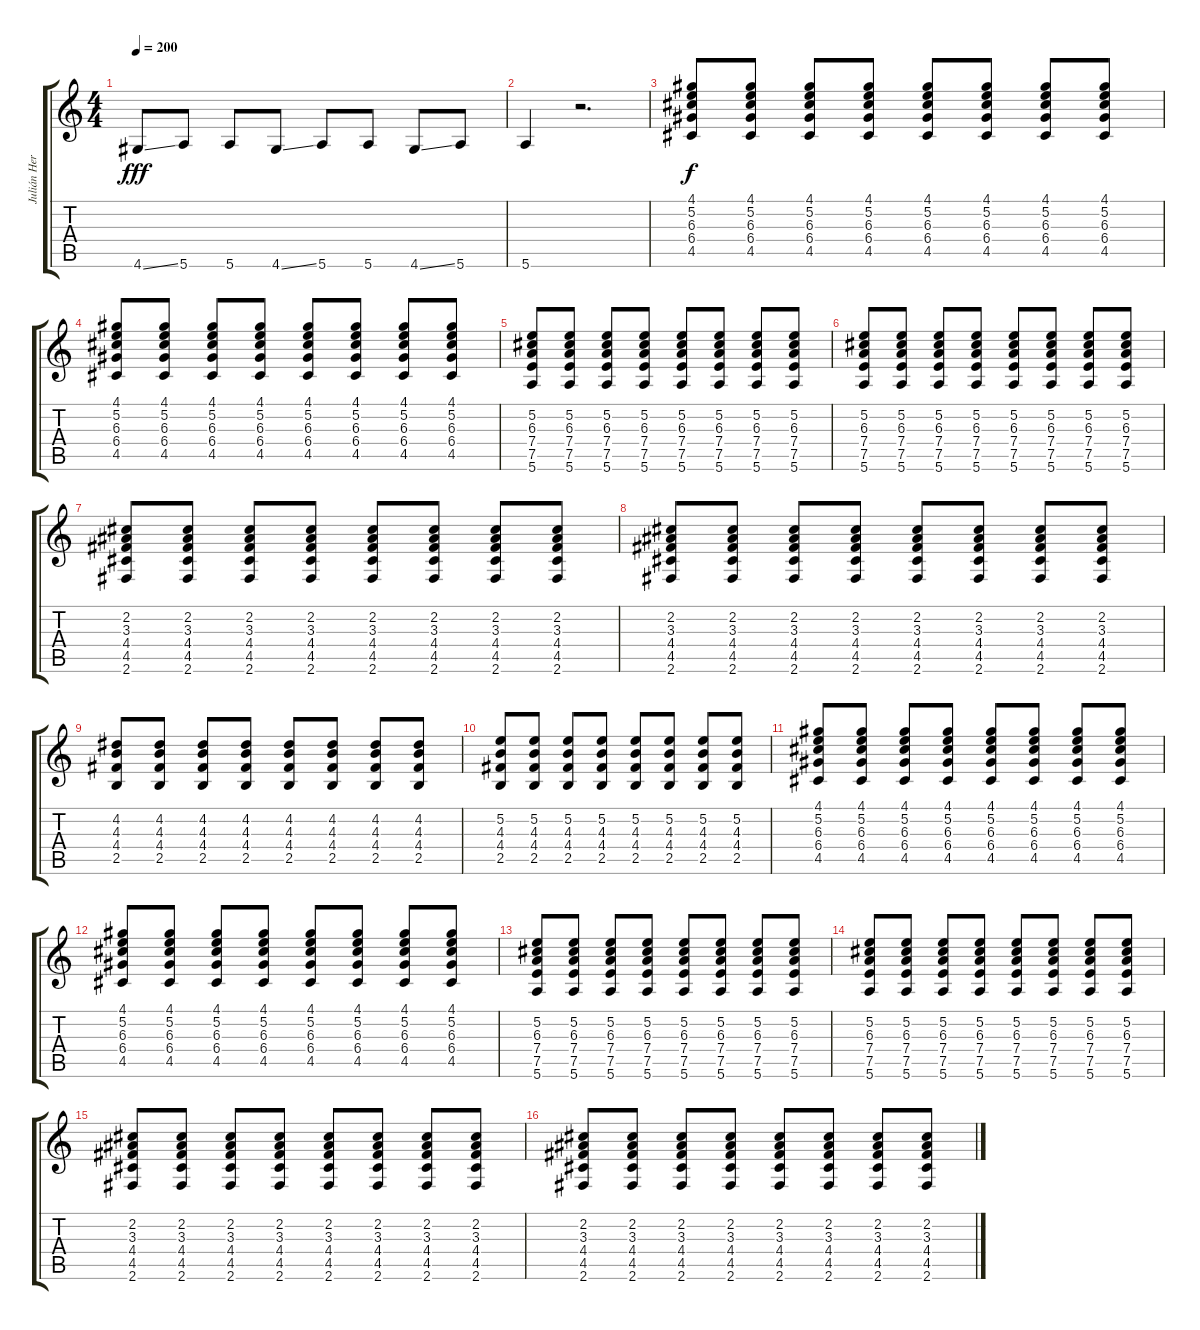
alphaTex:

\track ("Julián Hernández - Guitarra rítmica" "Julián Her") {instrument overdrivenguitar}
\staff {score tabs}
\tuning (E4 B3 G3 D3 A2 E2) {hide}
\ts (4 4)
\tempo 200
\clef g2
\ks c
4.6{ss}.8{dy fff} 5.6.8 5.6.8 4.6{ss}.8 5.6.8 5.6.8 4.6{ss}.8 5.6.8 |
5.6.4 r.2{d} |
(4.1 5.2 6.3 6.4 4.5).8{dy f} (4.1 5.2 6.3 6.4 4.5).8 (4.1 5.2 6.3 6.4 4.5).8 (4.1 5.2 6.3 6.4 4.5).8 (4.1 5.2 6.3 6.4 4.5).8 (4.1 5.2 6.3 6.4 4.5).8 (4.1 5.2 6.3 6.4 4.5).8 (4.1 5.2 6.3 6.4 4.5).8 |
(4.1 5.2 6.3 6.4 4.5).8 (4.1 5.2 6.3 6.4 4.5).8 (4.1 5.2 6.3 6.4 4.5).8 (4.1 5.2 6.3 6.4 4.5).8 (4.1 5.2 6.3 6.4 4.5).8 (4.1 5.2 6.3 6.4 4.5).8 (4.1 5.2 6.3 6.4 4.5).8 (4.1 5.2 6.3 6.4 4.5).8 |
(5.2 6.3 7.4 7.5 5.6).8 (5.2 6.3 7.4 7.5 5.6).8 (5.2 6.3 7.4 7.5 5.6).8 (5.2 6.3 7.4 7.5 5.6).8 (5.2 6.3 7.4 7.5 5.6).8 (5.2 6.3 7.4 7.5 5.6).8 (5.2 6.3 7.4 7.5 5.6).8 (5.2 6.3 7.4 7.5 5.6).8 |
(5.2 6.3 7.4 7.5 5.6).8 (5.2 6.3 7.4 7.5 5.6).8 (5.2 6.3 7.4 7.5 5.6).8 (5.2 6.3 7.4 7.5 5.6).8 (5.2 6.3 7.4 7.5 5.6).8 (5.2 6.3 7.4 7.5 5.6).8 (5.2 6.3 7.4 7.5 5.6).8 (5.2 6.3 7.4 7.5 5.6).8 |
(2.2 3.3 4.4 4.5 2.6).8 (2.2 3.3 4.4 4.5 2.6).8 (2.2 3.3 4.4 4.5 2.6).8 (2.2 3.3 4.4 4.5 2.6).8 (2.2 3.3 4.4 4.5 2.6).8 (2.2 3.3 4.4 4.5 2.6).8 (2.2 3.3 4.4 4.5 2.6).8 (2.2 3.3 4.4 4.5 2.6).8 |
(2.2 3.3 4.4 4.5 2.6).8 (2.2 3.3 4.4 4.5 2.6).8 (2.2 3.3 4.4 4.5 2.6).8 (2.2 3.3 4.4 4.5 2.6).8 (2.2 3.3 4.4 4.5 2.6).8 (2.2 3.3 4.4 4.5 2.6).8 (2.2 3.3 4.4 4.5 2.6).8 (2.2 3.3 4.4 4.5 2.6).8 |
(4.2 4.3 4.4 2.5).8 (4.2 4.3 4.4 2.5).8 (4.2 4.3 4.4 2.5).8 (4.2 4.3 4.4 2.5).8 (4.2 4.3 4.4 2.5).8 (4.2 4.3 4.4 2.5).8 (4.2 4.3 4.4 2.5).8 (4.2 4.3 4.4 2.5).8 |
(5.2 4.3 4.4 2.5).8 (5.2 4.3 4.4 2.5).8 (5.2 4.3 4.4 2.5).8 (5.2 4.3 4.4 2.5).8 (5.2 4.3 4.4 2.5).8 (5.2 4.3 4.4 2.5).8 (5.2 4.3 4.4 2.5).8 (5.2 4.3 4.4 2.5).8 |
(4.1 5.2 6.3 6.4 4.5).8 (4.1 5.2 6.3 6.4 4.5).8 (4.1 5.2 6.3 6.4 4.5).8 (4.1 5.2 6.3 6.4 4.5).8 (4.1 5.2 6.3 6.4 4.5).8 (4.1 5.2 6.3 6.4 4.5).8 (4.1 5.2 6.3 6.4 4.5).8 (4.1 5.2 6.3 6.4 4.5).8 |
(4.1 5.2 6.3 6.4 4.5).8 (4.1 5.2 6.3 6.4 4.5).8 (4.1 5.2 6.3 6.4 4.5).8 (4.1 5.2 6.3 6.4 4.5).8 (4.1 5.2 6.3 6.4 4.5).8 (4.1 5.2 6.3 6.4 4.5).8 (4.1 5.2 6.3 6.4 4.5).8 (4.1 5.2 6.3 6.4 4.5).8 |
(5.2 6.3 7.4 7.5 5.6).8 (5.2 6.3 7.4 7.5 5.6).8 (5.2 6.3 7.4 7.5 5.6).8 (5.2 6.3 7.4 7.5 5.6).8 (5.2 6.3 7.4 7.5 5.6).8 (5.2 6.3 7.4 7.5 5.6).8 (5.2 6.3 7.4 7.5 5.6).8 (5.2 6.3 7.4 7.5 5.6).8 |
(5.2 6.3 7.4 7.5 5.6).8 (5.2 6.3 7.4 7.5 5.6).8 (5.2 6.3 7.4 7.5 5.6).8 (5.2 6.3 7.4 7.5 5.6).8 (5.2 6.3 7.4 7.5 5.6).8 (5.2 6.3 7.4 7.5 5.6).8 (5.2 6.3 7.4 7.5 5.6).8 (5.2 6.3 7.4 7.5 5.6).8 |
(2.2 3.3 4.4 4.5 2.6).8 (2.2 3.3 4.4 4.5 2.6).8 (2.2 3.3 4.4 4.5 2.6).8 (2.2 3.3 4.4 4.5 2.6).8 (2.2 3.3 4.4 4.5 2.6).8 (2.2 3.3 4.4 4.5 2.6).8 (2.2 3.3 4.4 4.5 2.6).8 (2.2 3.3 4.4 4.5 2.6).8 |
(2.2 3.3 4.4 4.5 2.6).8 (2.2 3.3 4.4 4.5 2.6).8 (2.2 3.3 4.4 4.5 2.6).8 (2.2 3.3 4.4 4.5 2.6).8 (2.2 3.3 4.4 4.5 2.6).8 (2.2 3.3 4.4 4.5 2.6).8 (2.2 3.3 4.4 4.5 2.6).8 (2.2 3.3 4.4 4.5 2.6).8
